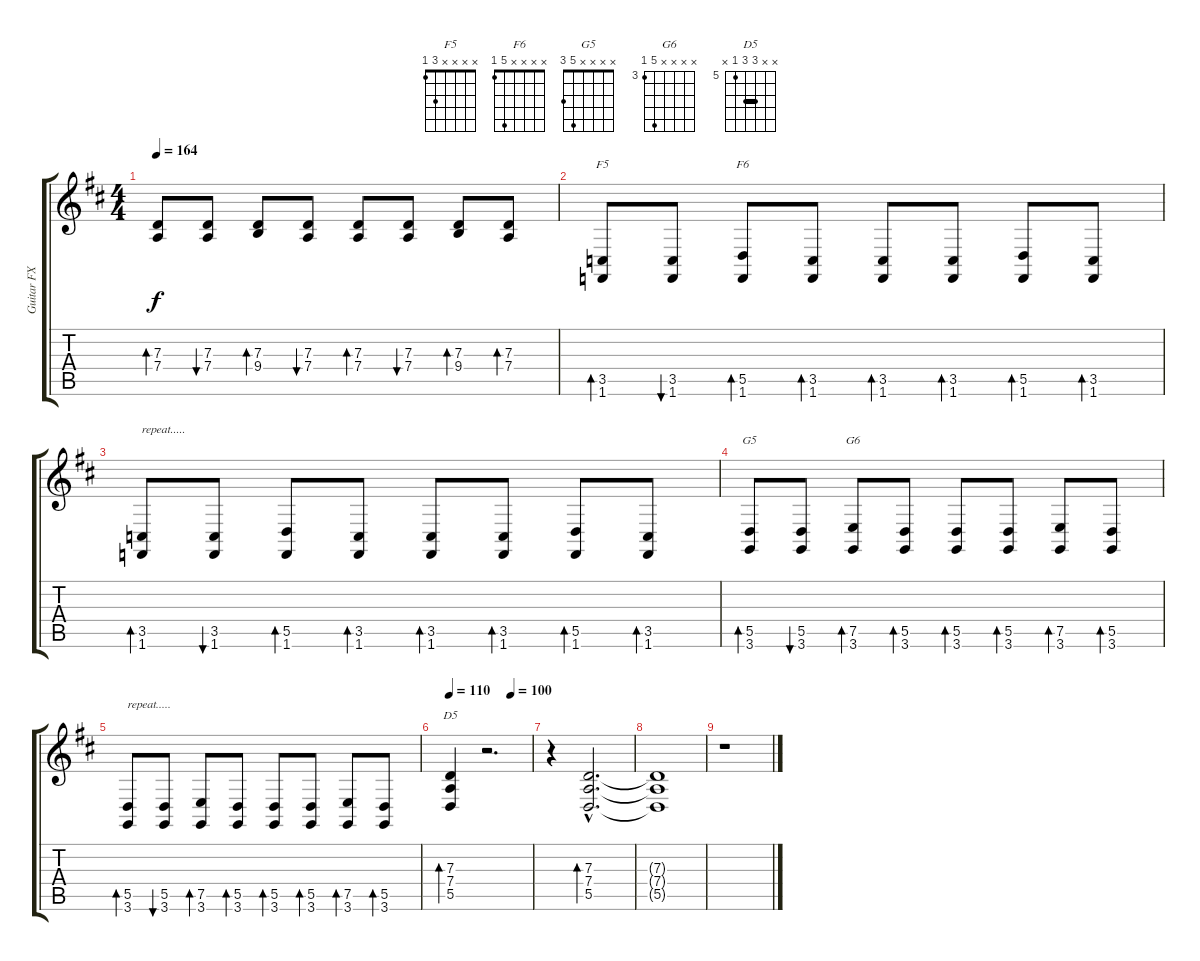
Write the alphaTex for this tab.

\track ("Guitar FX - reverb and delay" "Guitar FX ") {instrument synthstrings2}
\staff {score tabs}
\tuning (E4 B3 G3 D3 A2 E2) {hide}
\chord ("F5" x x x x 3 1)
\chord ("F6" x x x x 5 1)
\chord ("G5" x x x x 5 3)
\chord ("G6" x x x x 7 3) {firstfret 3}
\chord ("D5" x x 7 7 5 x) {firstfret 5 barre 7}
\ts (4 4)
\tempo 164
\clef g2
\ks d
(7.3 7.4).8{bd 30 dy f} (7.3 7.4).8{bu 30} (7.3 9.4).8{bd 30} (7.3 7.4).8{bu 30} (7.3 7.4).8{bd 30} (7.3 7.4).8{bu 30} (7.3 9.4).8{bd 30} (7.3 7.4).8{bd 30} |
(3.5 1.6).8{bd 30 ch "F5"} (3.5 1.6).8{bu 30} (5.5 1.6).8{bd 30 ch "F6"} (3.5 1.6).8{bd 30} (3.5 1.6).8{bd 30} (3.5 1.6).8{bd 30} (5.5 1.6).8{bd 30} (3.5 1.6).8{bd 30} |
(3.5 1.6).8{bd 30 txt "repeat....."} (3.5 1.6).8{bu 30} (5.5 1.6).8{bd 30} (3.5 1.6).8{bd 30} (3.5 1.6).8{bd 30} (3.5 1.6).8{bd 30} (5.5 1.6).8{bd 30} (3.5 1.6).8{bd 30} |
(5.5 3.6).8{bd 30 ch "G5"} (5.5 3.6).8{bu 30} (7.5 3.6).8{bd 30 ch "G6"} (5.5 3.6).8{bd 30} (5.5 3.6).8{bd 30} (5.5 3.6).8{bd 30} (7.5 3.6).8{bd 30} (5.5 3.6).8{bd 30} |
(5.5 3.6).8{bd 30 txt "repeat....."} (5.5 3.6).8{bu 30} (7.5 3.6).8{bd 30} (5.5 3.6).8{bd 30} (5.5 3.6).8{bd 30} (5.5 3.6).8{bd 30} (7.5 3.6).8{bd 30} (5.5 3.6).8{bd 30} |
\tempo 110
\tempo (100 0.75)
(7.3 7.4 5.5).4{bd 60 ch "D5"} r.2{d} |
r.4 (7.3{hac} 7.4{hac} 5.5{hac}).2{d bd 60} |
(7.3{t} 7.4{t} 5.5{t}).1 |
r.1
